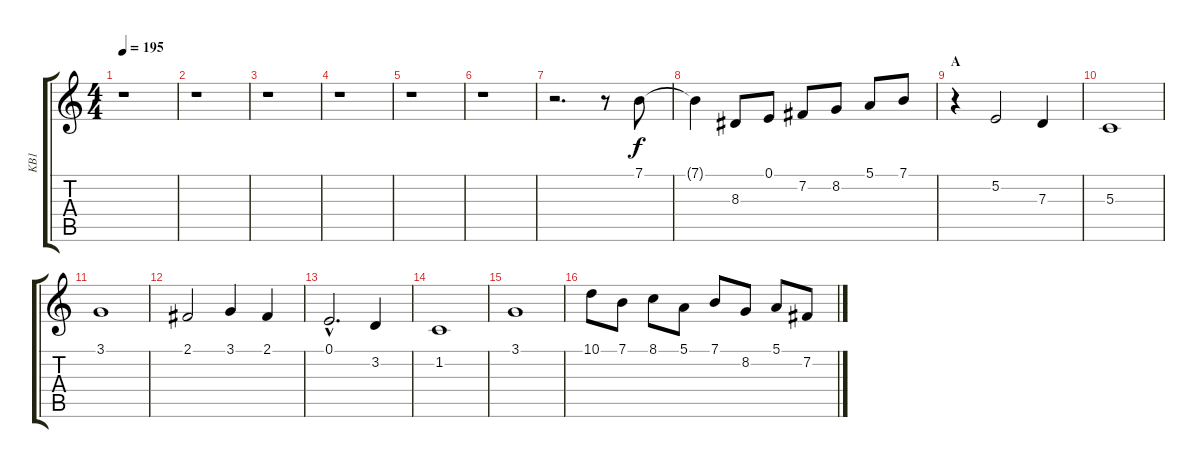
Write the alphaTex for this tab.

\track ("KB1" "KB1") {instrument drawbarorgan}
\staff {score tabs}
\tuning (E4 B3 G3 D3 A2 E2) {hide}
\ts (4 4)
\tempo 195
\clef g2
\ks c
r.1{dy f} |
r.1 |
r.1 |
r.1 |
r.1 |
r.1 |
r.2{d} r.8 7.1.8{instrument stringensemble1} |
7.1{t}.4 8.3.8 0.1.8 7.2.8 8.2.8 5.1.8 7.1.8 |
\section ("" "A")
r.4 5.2.2 7.3.4 |
5.3.1 |
3.1.1 |
2.1.2 3.1.4 2.1.4 |
0.1{hac}.2{d} 3.2.4 |
1.2.1 |
3.1.1 |
10.1.8 7.1.8 8.1.8 5.1.8 7.1.8 8.2.8 5.1.8 7.2.8
